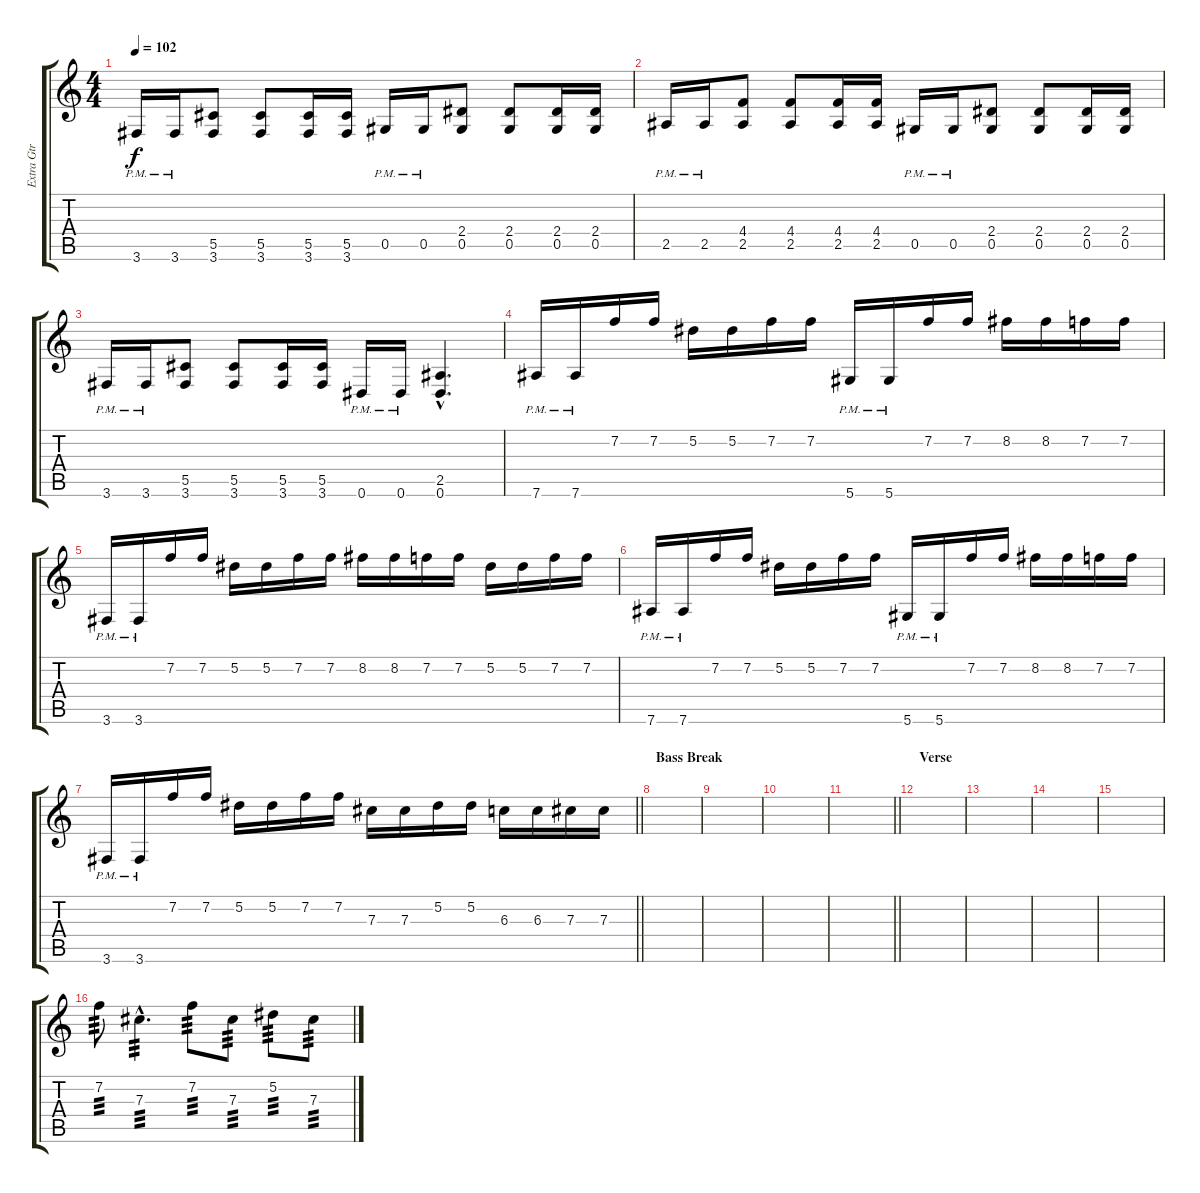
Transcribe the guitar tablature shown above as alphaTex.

\track ("Extra Gtr" "Extra Gtr") {instrument distortionguitar}
\staff {score tabs}
\tuning (Eb4 Bb3 Gb3 Db3 Ab2 Eb2) {hide}
\ts (4 4)
\tempo 102
\clef g2
\ks c
3.6{pm}.16{dy f} 3.6{pm}.16 (5.5 3.6).8 (5.5 3.6).8 (5.5 3.6).16 (5.5 3.6).16 0.5{pm}.16 0.5{pm}.16 (2.4 0.5).8 (2.4 0.5).8 (2.4 0.5).16 (2.4 0.5).16 |
2.5{pm}.16 2.5{pm}.16 (4.4 2.5).8 (4.4 2.5).8 (4.4 2.5).16 (4.4 2.5).16 0.5{pm}.16 0.5{pm}.16 (2.4 0.5).8 (2.4 0.5).8 (2.4 0.5).16 (2.4 0.5).16 |
3.6{pm}.16 3.6{pm}.16 (5.5 3.6).8 (5.5 3.6).8 (5.5 3.6).16 (5.5 3.6).16 0.6{pm}.16 0.6{pm}.16 (2.5{hac} 0.6{hac}).4{d} |
7.6{pm}.16 7.6{pm}.16 7.2.16 7.2.16 5.2.16 5.2.16 7.2.16 7.2.16 5.6{pm}.16 5.6{pm}.16 7.2.16 7.2.16 8.2.16 8.2.16 7.2.16 7.2.16 |
3.6{pm}.16 3.6{pm}.16 7.2.16 7.2.16 5.2.16 5.2.16 7.2.16 7.2.16 8.2.16 8.2.16 7.2.16 7.2.16 5.2.16 5.2.16 7.2.16 7.2.16 |
7.6{pm}.16 7.6{pm}.16 7.2.16 7.2.16 5.2.16 5.2.16 7.2.16 7.2.16 5.6{pm}.16 5.6{pm}.16 7.2.16 7.2.16 8.2.16 8.2.16 7.2.16 7.2.16 |
\barLineRight lightlight
3.6{pm}.16 3.6{pm}.16 7.2.16 7.2.16 5.2.16 5.2.16 7.2.16 7.2.16 7.3.16 7.3.16 5.2.16 5.2.16 6.3.16 6.3.16 7.3.16 7.3.16 |
\section ("" "Bass Break")
|
|
|
\barLineRight lightlight
|
\section ("" "Verse")
|
|
|
|
7.2.8{tp 3} 7.3{hac}.4{d tp 3} 7.2.8{tp 3} 7.3.8{tp 3} 5.2.8{tp 3} 7.3.8{tp 3}
